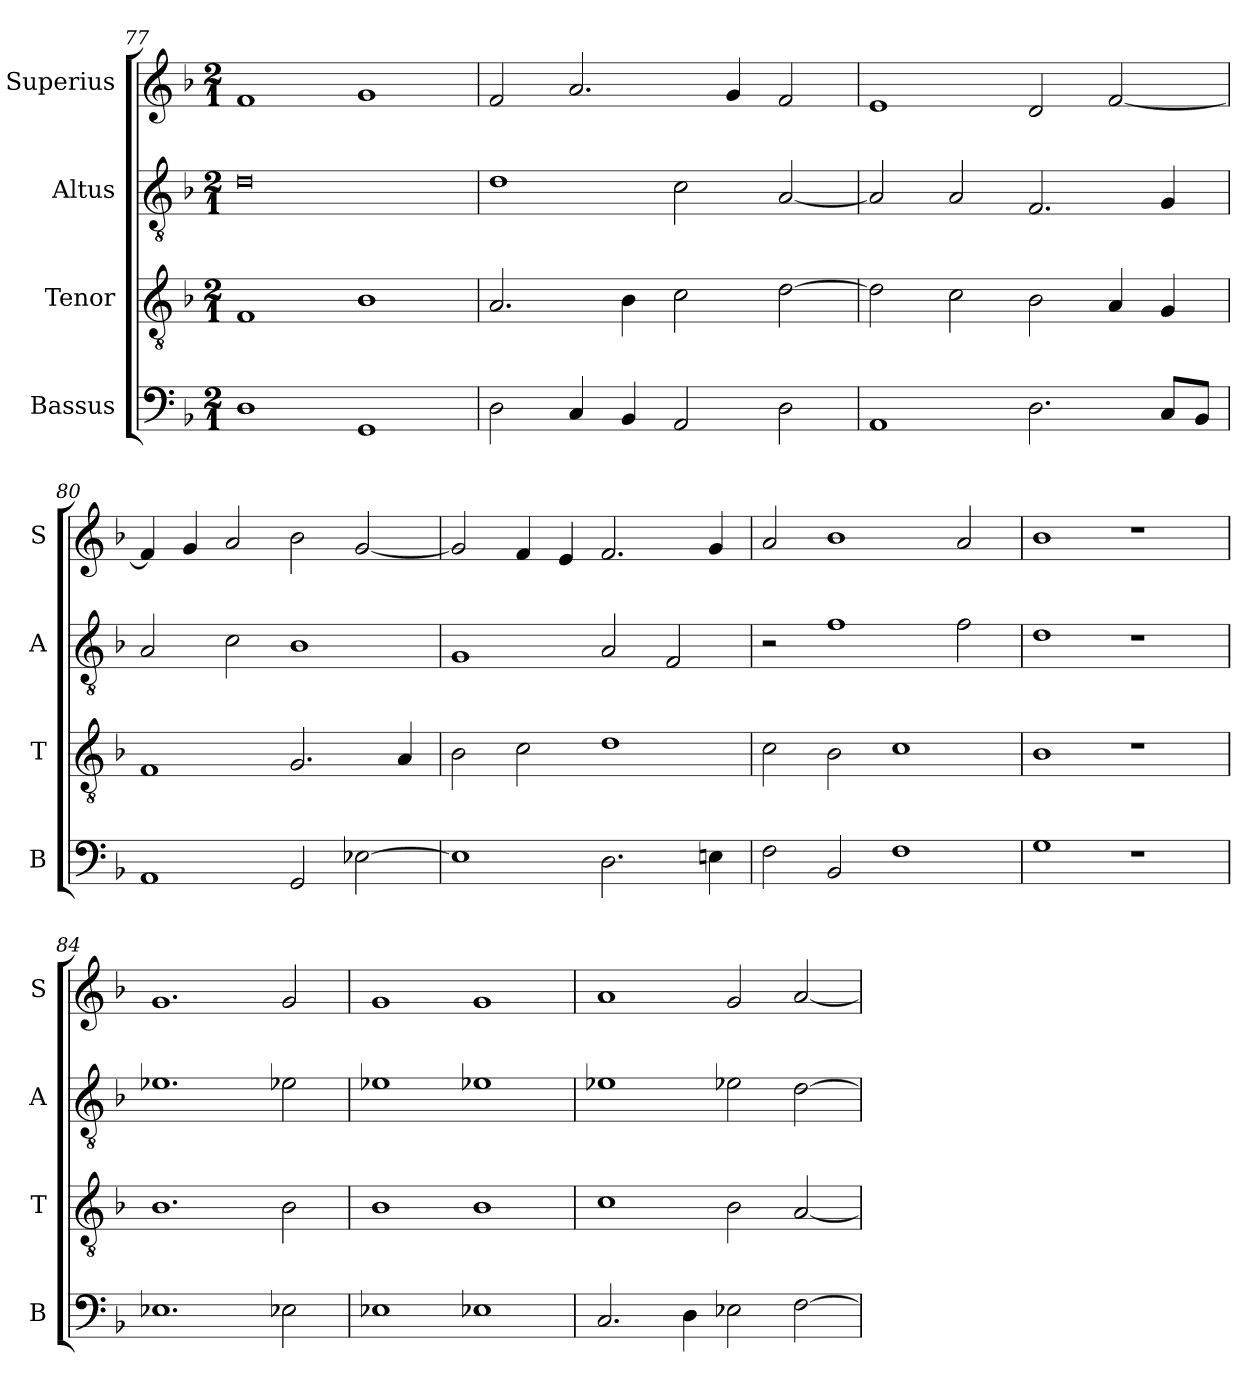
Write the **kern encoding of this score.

**kern	**kern	**kern	**kern
*part4	*part3	*part2	*part1
*staff4	*staff3	*staff2	*staff1
*I"Bassus	*I"Tenor	*I"Altus	*I"Superius
*I'B	*I'T	*I'A	*I'S
*clefF4	*clefGv2	*clefGv2	*clefG2
*k[b-]	*k[b-]	*k[b-]	*k[b-]
*M2/1	*M2/1	*M2/1	*M2/1
=77	=77	=77	=77
1D	1F	0d	1f
1GG	1B-	.	1g
=78	=78	=78	=78
2D\	2.A/	1d	2f/
4C/	.	.	2.a/
4BB-/	4B-\	.	.
2AA/	2c\	2c\	.
.	.	.	4g/
2D\	[2d\	[2A/	2f/
=79	=79	=79	=79
1AA	2d\]	2A/]	1e
.	2c\	2A/	.
2.D\	2B-\	2.F/	2d/
.	4A/	.	[2f/
8C/L	4G/	4G/	.
8BB-/J	.	.	.
=80	=80	=80	=80
1AA	1F	2A/	4f/]
.	.	.	4g/
.	.	2c\	2a/
2GG/	2.G/	1B-	2b-\
[2E-X\	.	.	[2g/
.	4A/	.	.
=81	=81	=81	=81
1E-]	2B-\	1G	2g/]
.	2c\	.	4f/
.	.	.	4e/
2.D\	1d	2A/	2.f/
.	.	2F/	.
4En\	.	.	4g/
=82	=82	=82	=82
2F\	2c\	2r	2a/
2BB-/	2B-\	1f	1b-
1F	1c	.	.
.	.	2f\	2a/
=83	=83	=83	=83
1G	1B-	1d	1b-
1r	1r	1r	1r
=84	=84	=84	=84
1.E-X	1.B-	1.e-X	1.g
2E-X\	2B-\	2e-X\	2g/
=85	=85	=85	=85
1E-X	1B-	1e-X	1g
1E-X	1B-	1e-X	1g
=86	=86	=86	=86
2.C/	1c	1e-X	1a
4D\	.	.	.
2E-X\	2B-\	2e-X\	2g/
[2F\	[2A/	[2d\	[2a/
=	=	=	=
*-	*-	*-	*-
